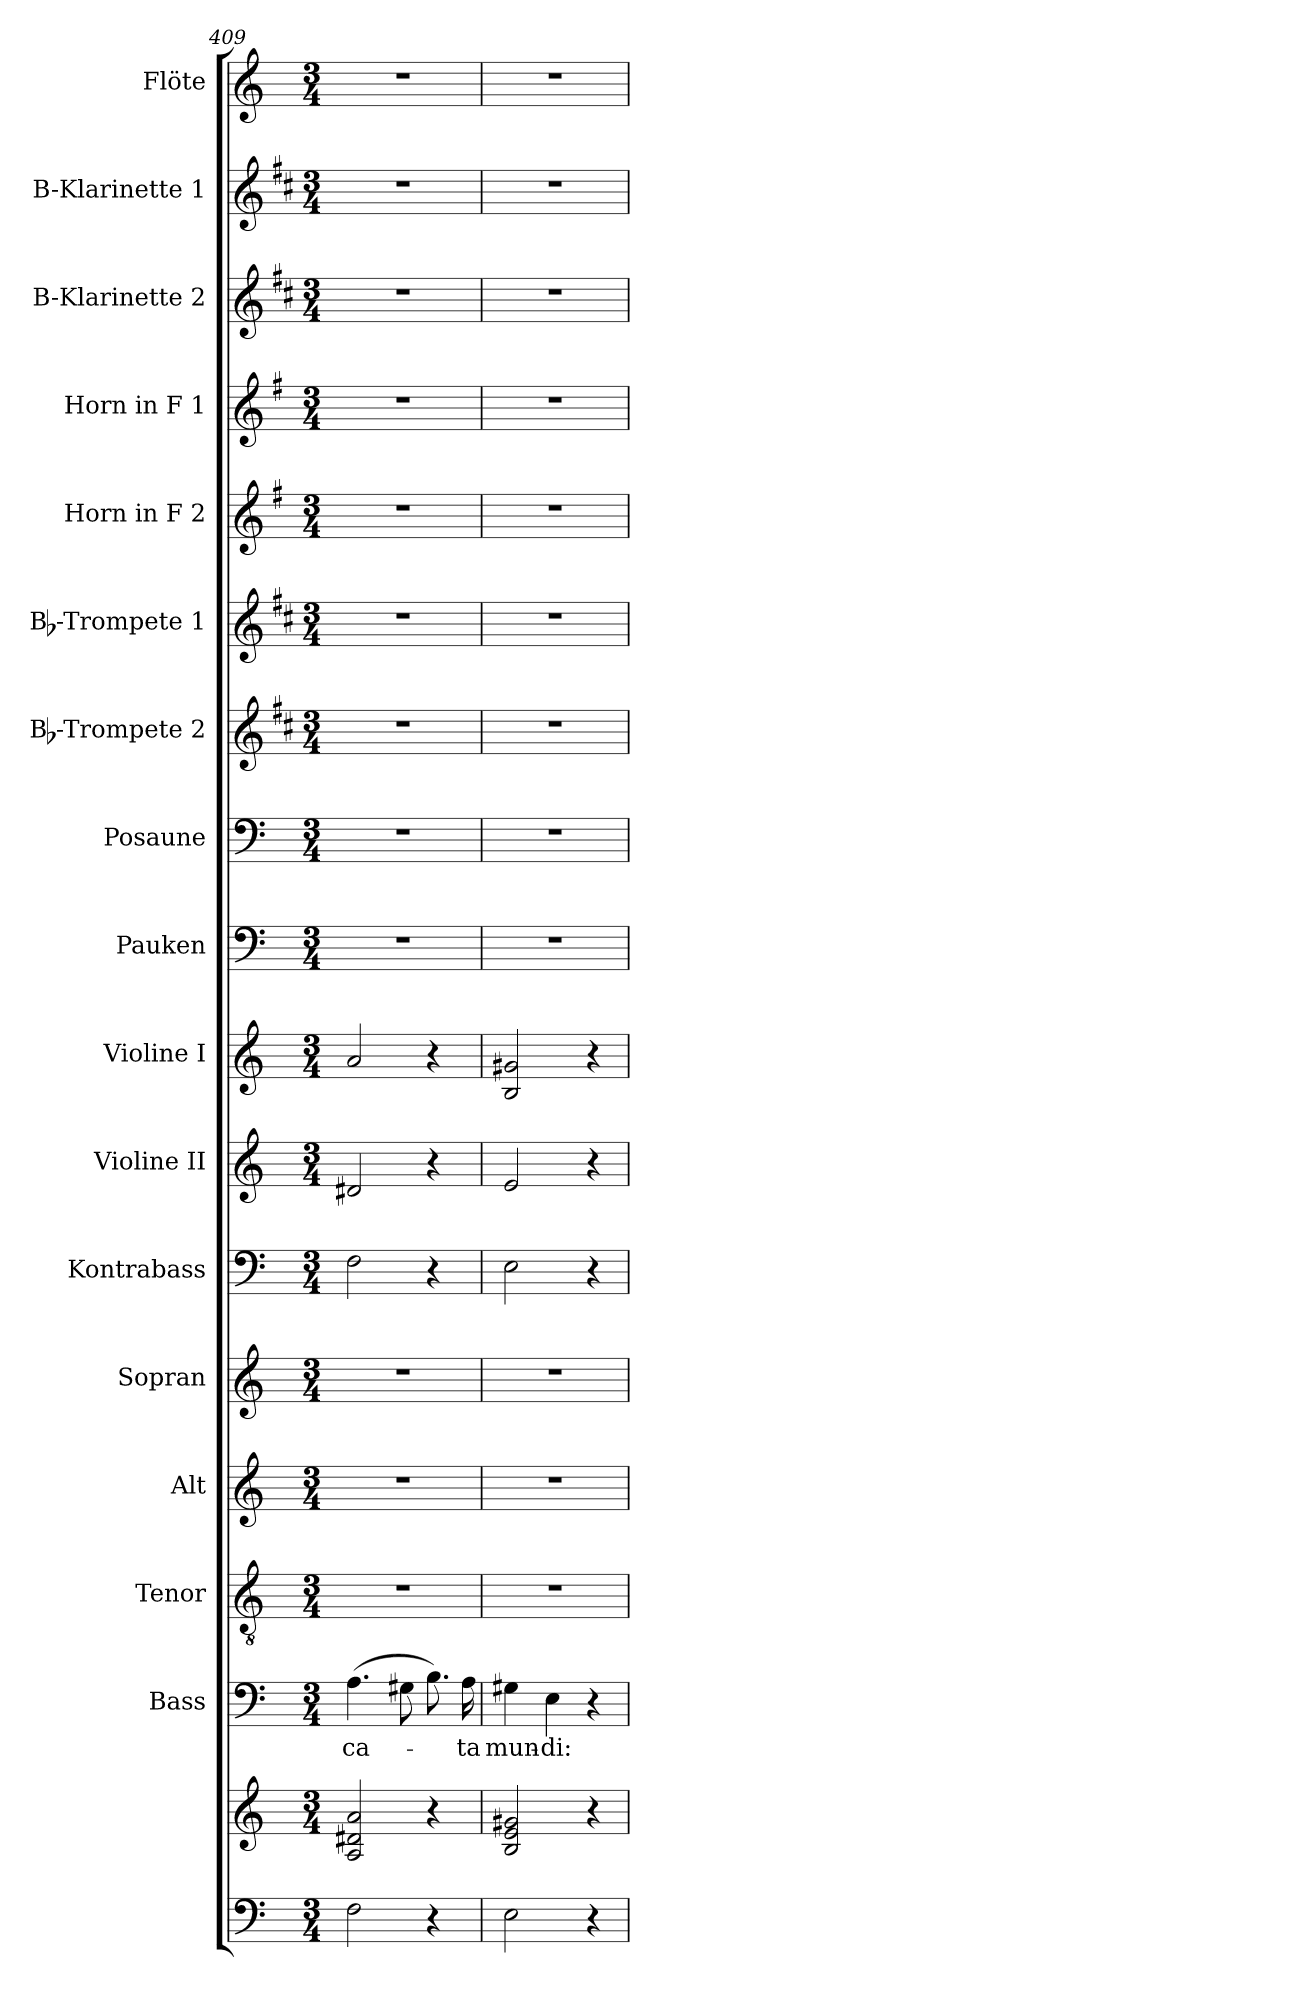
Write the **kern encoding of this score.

**kern	**kern	**kern	**text	**kern	**kern	**kern	**kern	**kern	**kern	**kern	**kern	**kern	**kern	**kern	**kern	**kern	**kern	**kern
*part17	*part17	*part16	*part16	*part15	*part14	*part13	*part12	*part11	*part10	*part9	*part8	*part7	*part6	*part5	*part4	*part3	*part2	*part1
*staff18	*staff17	*staff16	*staff16	*staff15	*staff14	*staff13	*staff12	*staff11	*staff10	*staff9	*staff8	*staff7	*staff6	*staff5	*staff4	*staff3	*staff2	*staff1
*	*	*I"Bass	*	*I"Tenor	*I"Alt	*I"Sopran	*I"Kontrabass	*I"Violine II	*I"Violine I	*I"Pauken	*I"Posaune	*I"Bb-Trompete 2	*I"Bb-Trompete 1	*I"Horn in F 2	*I"Horn in F 1	*I"B-Klarinette 2	*I"B-Klarinette 1	*I"Flöte
*	*	*I'B.	*	*I'T.	*I'A.	*I'S.	*I'Kb.	*I'Vl. II	*I'Vl. I	*I'Pk.	*I'Pos.	*I'Bb Trp. 2	*I'Bb Trp. 1	*I'Hrn. 2	*I'Hrn. 1	*I'B Kl. 2	*I'B Kl. 1	*I'Fl.
*clefF4	*clefG2	*clefF4	*	*clefGv2	*clefG2	*clefG2	*clefF4	*clefG2	*clefG2	*clefF4	*clefF4	*clefG2	*clefG2	*clefG2	*clefG2	*clefG2	*clefG2	*clefG2
*	*	*	*	*	*	*	*ITrd7c12	*	*	*	*	*ITrd1c2	*ITrd1c2	*ITrd4c7	*ITrd4c7	*ITrd1c2	*ITrd1c2	*
*k[]	*k[]	*k[]	*	*k[]	*k[]	*k[]	*k[]	*k[]	*k[]	*k[]	*k[]	*k[]	*k[]	*k[]	*k[]	*k[]	*k[]	*k[]
*C:	*C:	*C:	*	*C:	*C:	*C:	*C:	*C:	*C:	*C:	*C:	*C:	*C:	*C:	*C:	*C:	*C:	*C:
*M3/4	*M3/4	*M3/4	*	*M3/4	*M3/4	*M3/4	*M3/4	*M3/4	*M3/4	*M3/4	*M3/4	*M3/4	*M3/4	*M3/4	*M3/4	*M3/4	*M3/4	*M3/4
=409	=409	=409	=409	=409	=409	=409	=409	=409	=409	=409	=409	=409	=409	=409	=409	=409	=409	=409
!	!	!	!LO:LY:b	!	!	!	!	!	!	!	!	!	!	!	!	!	!	!
2F\	2A/ 2d#X/ 2a/	(>4.A\	-ca-	2.r	2.r	2.r	2FF\	2d#X/	2a/	2.r	2.r	2.r	2.r	2.r	2.r	2.r	2.r	2.r
.	.	8G#X\	.	.	.	.	.	.	.	.	.	.	.	.	.	.	.	.
4r	4r	8.B\)	.	.	.	.	4r	4r	4r	.	.	.	.	.	.	.	.	.
!	!	!	!LO:LY:b	!	!	!	!	!	!	!	!	!	!	!	!	!	!	!
.	.	16A\	-ta	.	.	.	.	.	.	.	.	.	.	.	.	.	.	.
=410	=410	=410	=410	=410	=410	=410	=410	=410	=410	=410	=410	=410	=410	=410	=410	=410	=410	=410
!	!	!	!LO:LY:b	!	!	!	!	!	!	!	!	!	!	!	!	!	!	!
2E\	2B/ 2e/ 2g#X/	4G#X\	mun-	2.r	2.r	2.r	2EE\	2e/	2B/ 2g#X/	2.r	2.r	2.r	2.r	2.r	2.r	2.r	2.r	2.r
!	!	!	!LO:LY:b	!	!	!	!	!	!	!	!	!	!	!	!	!	!	!
.	.	4E\	-di:	.	.	.	.	.	.	.	.	.	.	.	.	.	.	.
4r	4r	4r	.	.	.	.	4r	4r	4r	.	.	.	.	.	.	.	.	.
=	=	=	=	=	=	=	=	=	=	=	=	=	=	=	=	=	=	=
*-	*-	*-	*-	*-	*-	*-	*-	*-	*-	*-	*-	*-	*-	*-	*-	*-	*-	*-
